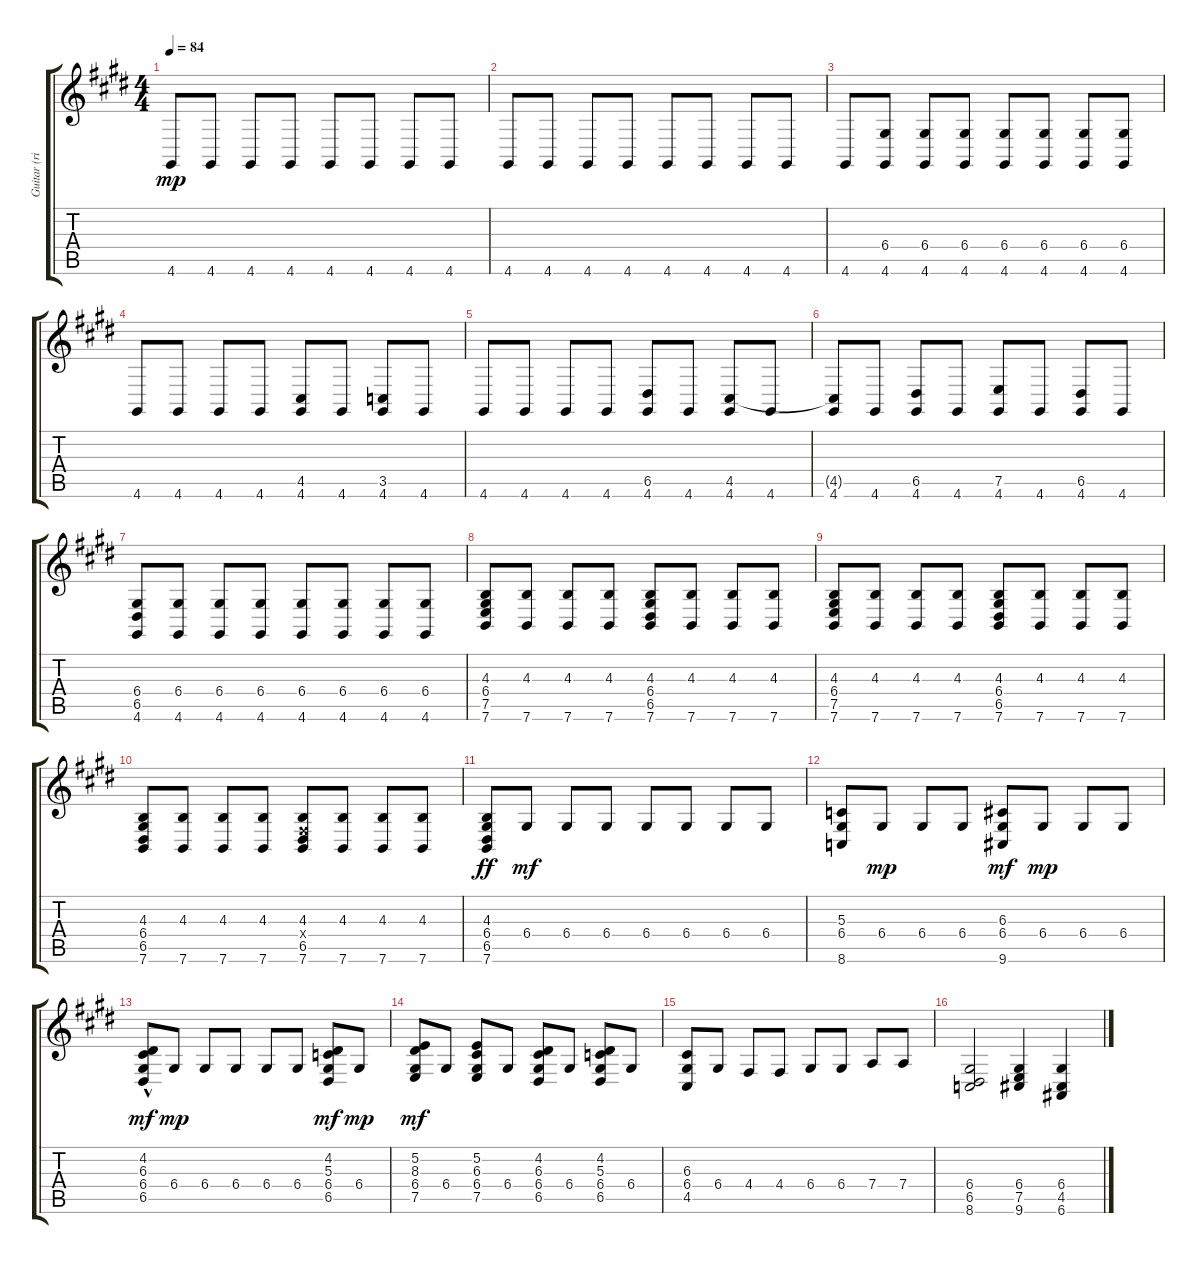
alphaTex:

\track ("Guitar (right hand)" "Guitar (ri") {instrument brightacousticpiano}
\staff {score tabs}
\tuning (E4 B3 G3 D3 A2 E2) {hide}
\ts (4 4)
\tempo 84
\clef g2
\ks c#minor
4.6.8{dy mp} 4.6.8 4.6.8 4.6.8 4.6.8 4.6.8 4.6.8 4.6.8 |
4.6.8 4.6.8 4.6.8 4.6.8 4.6.8 4.6.8 4.6.8 4.6.8 |
4.6.8 (6.4 4.6).8 (6.4 4.6).8 (6.4 4.6).8 (6.4 4.6).8 (6.4 4.6).8 (6.4 4.6).8 (6.4 4.6).8 |
4.6.8 4.6.8 4.6.8 4.6.8 (4.5 4.6).8 4.6.8 (3.5 4.6).8 4.6.8 |
4.6.8 4.6.8 4.6.8 4.6.8 (6.5 4.6).8 4.6.8 (4.5 4.6).8 4.6.8 |
(4.5{t} 4.6).8 4.6.8 (6.5 4.6).8 4.6.8 (7.5 4.6).8 4.6.8 (6.5 4.6).8 4.6.8 |
(6.4 6.5 4.6).8 (6.4 4.6).8 (6.4 4.6).8 (6.4 4.6).8 (6.4 4.6).8 (6.4 4.6).8 (6.4 4.6).8 (6.4 4.6).8 |
(4.3 6.4 7.5 7.6).8 (4.3 7.6).8 (4.3 7.6).8 (4.3 7.6).8 (4.3 6.4 6.5 7.6).8 (4.3 7.6).8 (4.3 7.6).8 (4.3 7.6).8 |
(4.3 6.4 7.5 7.6).8 (4.3 7.6).8 (4.3 7.6).8 (4.3 7.6).8 (4.3 6.4 6.5 7.6).8 (4.3 7.6).8 (4.3 7.6).8 (4.3 7.6).8 |
(4.3 6.4 6.5 7.6).8 (4.3 7.6).8 (4.3 7.6).8 (4.3 7.6).8 (4.3 4.4{x} 6.5 7.6).8 (4.3 7.6).8 (4.3 7.6).8 (4.3 7.6).8 |
(4.3 6.4 6.5 7.6).8{dy ff} 6.4.8{dy mf} 6.4.8 6.4.8 6.4.8 6.4.8 6.4.8 6.4.8 |
(5.3 6.4 8.6).8 6.4.8{dy mp} 6.4.8 6.4.8 (6.3 6.4 9.6).8{dy mf} 6.4.8{dy mp} 6.4.8 6.4.8 |
(4.2{hac} 6.3{hac} 6.4 6.5{hac}).8{dy mf} 6.4.8{dy mp} 6.4.8 6.4.8 6.4.8 6.4.8 (4.2 5.3 6.4 6.5).8{dy mf} 6.4.8{dy mp} |
(5.2 8.3 6.4 7.5).8{dy mf} 6.4.8 (5.2 6.3 6.4 7.5).8 6.4.8 (4.2 6.3 6.4 6.5).8 6.4.8 (4.2 5.3 6.4 6.5).8 6.4.8 |
(6.3 6.4 4.5).8 6.4.8 4.4.8 4.4.8 6.4.8 6.4.8 7.4.8 7.4.8 |
(6.4 6.5 8.6).2 (6.4 7.5 9.6).4 (6.4 4.5 6.6).4
